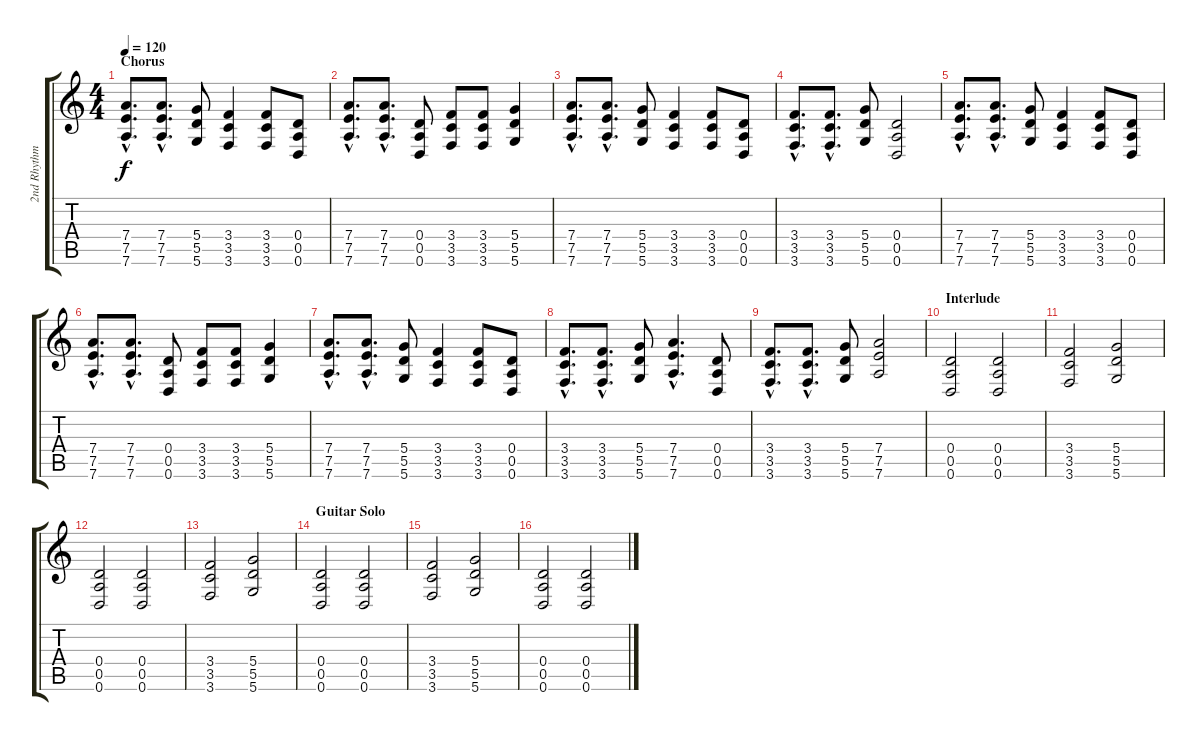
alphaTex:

\track ("2nd Rhythm Distortion Guitar" "2nd Rhythm") {instrument distortionguitar}
\staff {score tabs}
\tuning (E4 B3 G3 D3 A2 D2) {hide}
\ts (4 4)
\section ("" "Chorus")
\tempo 120
\clef g2
\ks c
(7.4{hac} 7.5{hac} 7.6{hac}).8{d dy f} (7.4{hac} 7.5{hac} 7.6{hac}).8{d} (5.4 5.5 5.6).8 (3.4 3.5 3.6).4 (3.4 3.5 3.6).8 (0.4 0.5 0.6).8 |
(7.4{hac} 7.5{hac} 7.6{hac}).8{d} (7.4{hac} 7.5{hac} 7.6{hac}).8{d} (0.4 0.5 0.6).8 (3.4 3.5 3.6).8 (3.4 3.5 3.6).8 (5.4 5.5 5.6).4 |
(7.4{hac} 7.5{hac} 7.6{hac}).8{d} (7.4{hac} 7.5{hac} 7.6{hac}).8{d} (5.4 5.5 5.6).8 (3.4 3.5 3.6).4 (3.4 3.5 3.6).8 (0.4 0.5 0.6).8 |
(3.4{hac} 3.5{hac} 3.6{hac}).8{d} (3.4{hac} 3.5{hac} 3.6{hac}).8{d} (5.4 5.5 5.6).8 (0.4 0.5 0.6).2 |
(7.4{hac} 7.5{hac} 7.6{hac}).8{d} (7.4{hac} 7.5{hac} 7.6{hac}).8{d} (5.4 5.5 5.6).8 (3.4 3.5 3.6).4 (3.4 3.5 3.6).8 (0.4 0.5 0.6).8 |
(7.4{hac} 7.5{hac} 7.6{hac}).8{d} (7.4{hac} 7.5{hac} 7.6{hac}).8{d} (0.4 0.5 0.6).8 (3.4 3.5 3.6).8 (3.4 3.5 3.6).8 (5.4 5.5 5.6).4 |
(7.4{hac} 7.5{hac} 7.6{hac}).8{d} (7.4{hac} 7.5{hac} 7.6{hac}).8{d} (5.4 5.5 5.6).8 (3.4 3.5 3.6).4 (3.4 3.5 3.6).8 (0.4 0.5 0.6).8 |
(3.4{hac} 3.5{hac} 3.6{hac}).8{d} (3.4{hac} 3.5{hac} 3.6{hac}).8{d} (5.4 5.5 5.6).8 (7.4{hac} 7.5{hac} 7.6{hac}).4{d} (0.4 0.5 0.6).8 |
(3.4{hac} 3.5{hac} 3.6{hac}).8{d} (3.4{hac} 3.5{hac} 3.6{hac}).8{d} (5.4 5.5 5.6).8 (7.4 7.5 7.6).2 |
\section ("" "Interlude")
(0.4 0.5 0.6).2 (0.4 0.5 0.6).2 |
(3.4 3.5 3.6).2 (5.4 5.5 5.6).2 |
(0.4 0.5 0.6).2 (0.4 0.5 0.6).2 |
(3.4 3.5 3.6).2 (5.4 5.5 5.6).2 |
\section ("" "Guitar Solo")
(0.4 0.5 0.6).2 (0.4 0.5 0.6).2 |
(3.4 3.5 3.6).2 (5.4 5.5 5.6).2 |
(0.4 0.5 0.6).2 (0.4 0.5 0.6).2
